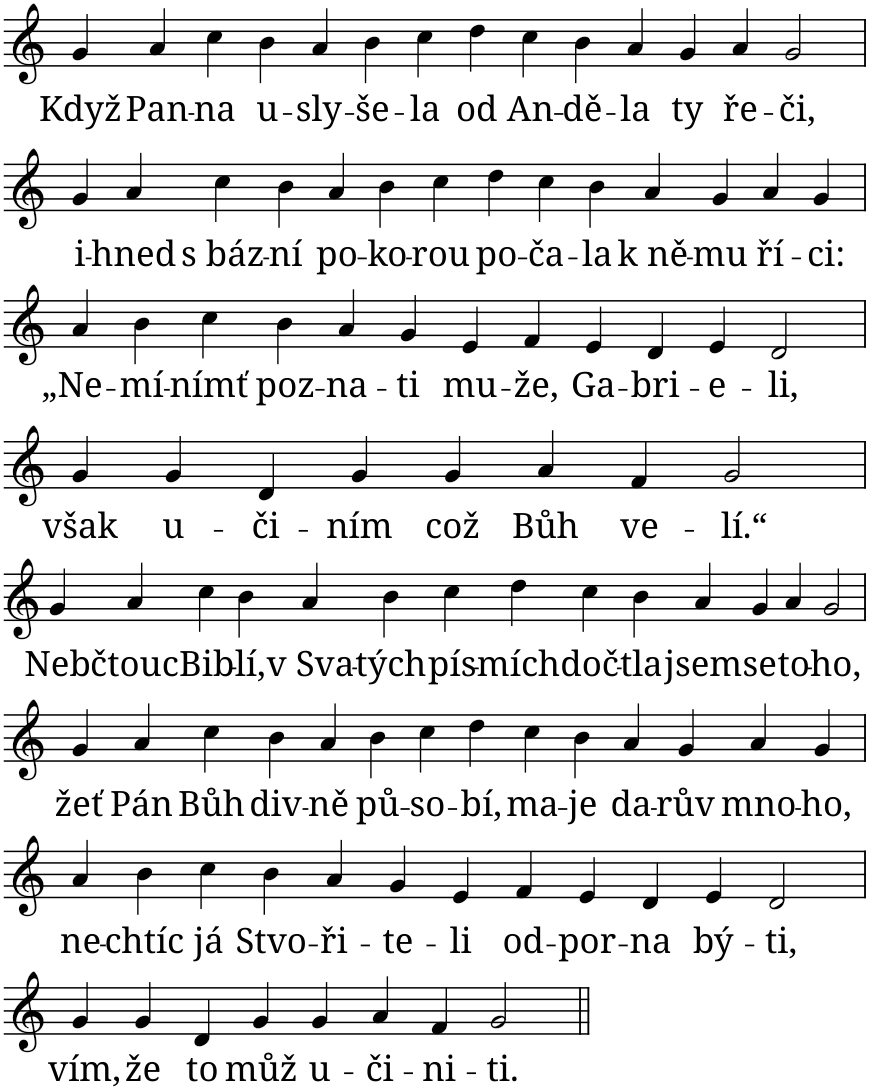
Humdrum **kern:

**kern	**text
*part1	*part1
*staff1	*staff1
*I"Piano	*
*I'Pno.	*
*clefG2	*
*k[]	*
*M7/1	*
=1	=1
!	!LO:LY:b
4g/	Když
!	!LO:LY:b
4a/	Pan-
!	!LO:LY:b
4cc\	-na
!	!LO:LY:b
4b\	u-
!	!LO:LY:b
4a/	-sly-
!	!LO:LY:b
4b\	-še-
!	!LO:LY:b
4cc\	-la
!	!LO:LY:b
4dd\	od
!	!LO:LY:b
4cc\	An-
!	!LO:LY:b
4b\	-dě-
!	!LO:LY:b
4a/	-la
!	!LO:LY:b
4g/	ty
!	!LO:LY:b
4a/	ře-
!	!LO:LY:b
2g/	-či,
!!LO:LB:g=z
=2	=2
!	!LO:LY:b
4g/	i-
!	!LO:LY:b
4a/	-hned
!	!LO:LY:b
4cc\	s báz-
!	!LO:LY:b
4b\	-ní
!	!LO:LY:b
4a/	po-
!	!LO:LY:b
4b\	-ko-
!	!LO:LY:b
4cc\	-rou
!	!LO:LY:b
4dd\	po-
!	!LO:LY:b
4cc\	-ča-
!	!LO:LY:b
4b\	-la
!	!LO:LY:b
4a/	k ně-
!	!LO:LY:b
4g/	-mu
!	!LO:LY:b
4a/	ří-
!	!LO:LY:b
4g/	-ci:
!!LO:LB:g=z
=3	=3
!	!LO:LY:b
4a/	„Ne-
!	!LO:LY:b
4b\	-mí-
!	!LO:LY:b
4cc\	-nímť
!	!LO:LY:b
4b\	poz-
!	!LO:LY:b
4a/	-na-
!	!LO:LY:b
4g/	-ti
!	!LO:LY:b
4e/	mu-
!	!LO:LY:b
4f/	-že,
!	!LO:LY:b
4e/	Ga-
!	!LO:LY:b
4d/	-bri-
!	!LO:LY:b
4e/	-e-
!	!LO:LY:b
2d/	-li,
!!LO:LB:g=z
=4	=4
!	!LO:LY:b
4g/	však
!	!LO:LY:b
4g/	u-
!	!LO:LY:b
4d/	-či-
!	!LO:LY:b
4g/	-ním
!	!LO:LY:b
4g/	což
!	!LO:LY:b
4a/	Bůh
!	!LO:LY:b
4f/	ve-
!	!LO:LY:b
2g/	-lí.“
!!LO:LB:g=z
=5	=5
!	!LO:LY:b
4g/	Neb
!	!LO:LY:b
4a/	čtouc
!	!LO:LY:b
4cc\	Bib-
!	!LO:LY:b
4b\	-lí,
!	!LO:LY:b
4a/	v Sva-
!	!LO:LY:b
4b\	-tých
!	!LO:LY:b
4cc\	pís-
!	!LO:LY:b
4dd\	-mích
!	!LO:LY:b
4cc\	doč-
!	!LO:LY:b
4b\	-tla
!	!LO:LY:b
4a/	jsem
!	!LO:LY:b
4g/	se
!	!LO:LY:b
4a/	to-
!	!LO:LY:b
2g/	-ho,
!!LO:LB:g=z
=6	=6
!	!LO:LY:b
4g/	žeť
!	!LO:LY:b
4a/	Pán
!	!LO:LY:b
4cc\	Bůh
!	!LO:LY:b
4b\	div-
!	!LO:LY:b
4a/	-ně
!	!LO:LY:b
4b\	pů-
!	!LO:LY:b
4cc\	-so-
!	!LO:LY:b
4dd\	-bí,
!	!LO:LY:b
4cc\	ma-
!	!LO:LY:b
4b\	-je
!	!LO:LY:b
4a/	da-
!	!LO:LY:b
4g/	-rův
!	!LO:LY:b
4a/	mno-
!	!LO:LY:b
4g/	-ho,
!!LO:LB:g=z
=7	=7
!	!LO:LY:b
4a/	ne-
!	!LO:LY:b
4b\	-chtíc
!	!LO:LY:b
4cc\	já
!	!LO:LY:b
4b\	Stvo-
!	!LO:LY:b
4a/	-ři-
!	!LO:LY:b
4g/	-te-
!	!LO:LY:b
4e/	-li
!	!LO:LY:b
4f/	od-
!	!LO:LY:b
4e/	-por-
!	!LO:LY:b
4d/	-na
!	!LO:LY:b
4e/	bý-
!	!LO:LY:b
2d/	-ti,
!!LO:LB:g=z
=8	=8
*k[]	*
!	!LO:LY:b
4g/	vím,
!	!LO:LY:b
4g/	že
!	!LO:LY:b
4d/	to
!	!LO:LY:b
4g/	můž
!	!LO:LY:b
4g/	u-
!	!LO:LY:b
4a/	-či-
!	!LO:LY:b
4f/	-ni-
!	!LO:LY:b
2g/	-ti.
=||	=||
*-	*-
